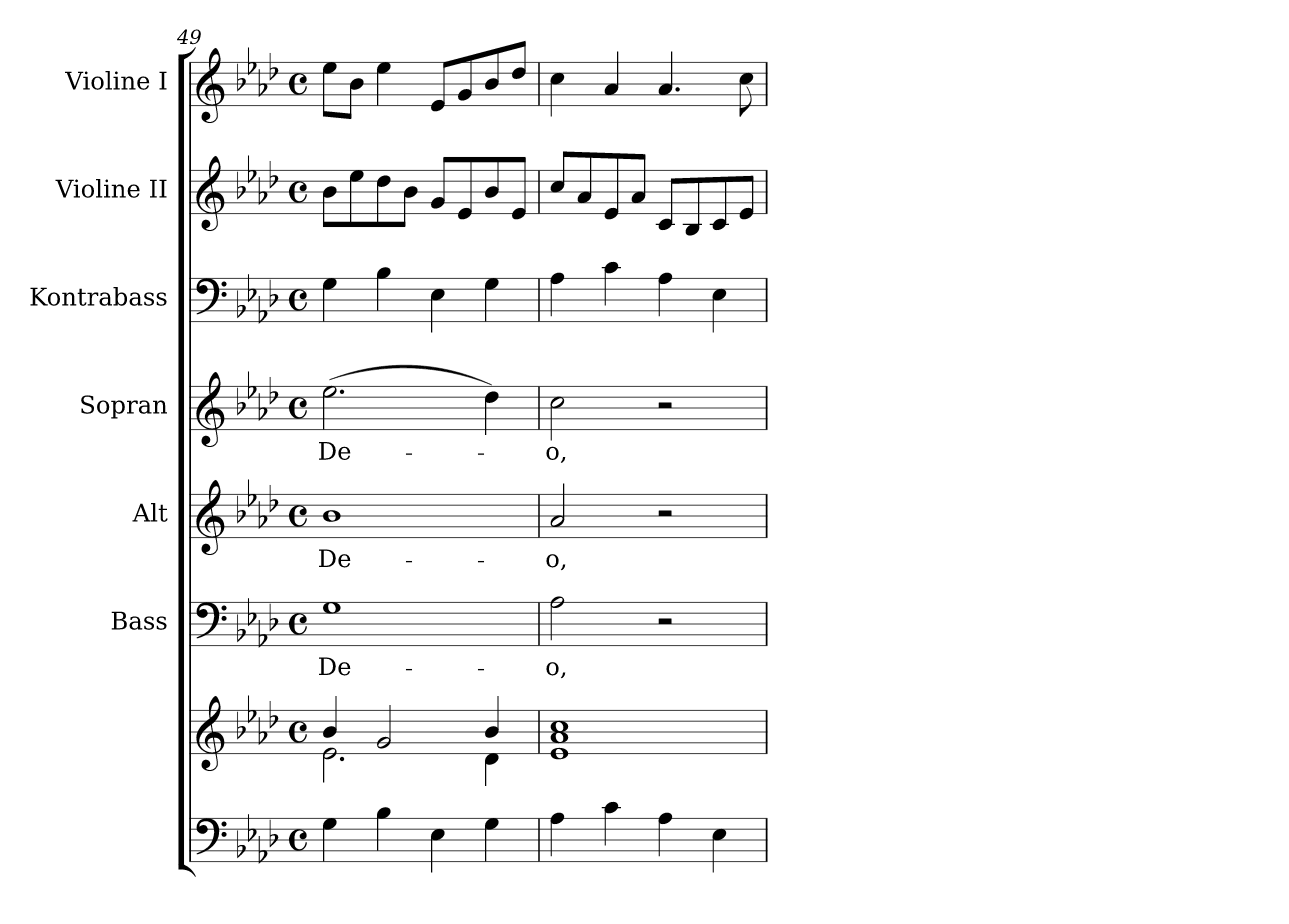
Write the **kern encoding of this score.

**kern	**kern	**kern	**text	**kern	**text	**kern	**text	**kern	**kern	**kern
*part7	*part7	*part6	*part6	*part5	*part5	*part4	*part4	*part3	*part2	*part1
*staff8	*staff7	*staff6	*staff6	*staff5	*staff5	*staff4	*staff4	*staff3	*staff2	*staff1
*	*	*I"Bass	*	*I"Alt	*	*I"Sopran	*	*I"Kontrabass	*I"Violine II	*I"Violine I
*	*	*I'B.	*	*I'A.	*	*I'S.	*	*I'Kb.	*I'Vl. II	*I'Vl. I
*clefF4	*clefG2	*clefF4	*	*clefG2	*	*clefG2	*	*clefF4	*clefG2	*clefG2
*	*	*	*	*	*	*	*	*ITrd7c12	*	*
*k[b-e-a-d-]	*k[b-e-a-d-]	*k[b-e-a-d-]	*	*k[b-e-a-d-]	*	*k[b-e-a-d-]	*	*k[b-e-a-d-]	*k[b-e-a-d-]	*k[b-e-a-d-]
*A-:	*A-:	*A-:	*	*A-:	*	*A-:	*	*A-:	*A-:	*A-:
*M4/4	*M4/4	*M4/4	*	*M4/4	*	*M4/4	*	*M4/4	*M4/4	*M4/4
*met(c)	*met(c)	*met(c)	*	*met(c)	*	*met(c)	*	*met(c)	*met(c)	*met(c)
=49	=49	=49	=49	=49	=49	=49	=49	=49	=49	=49
*	*^	*	*	*	*	*	*	*	*	*
!	!	!	!	!LO:LY:b	!	!LO:LY:b	!	!LO:LY:b	!	!	!
4G\	4b-/	2.e-\	1G	De-	1b-	De-	(>2.ee-\	De-	4GG\	8b-\L	8ee-\L
.	.	.	.	.	.	.	.	.	.	8ee-\	8b-\J
4B-\	2g/	.	.	.	.	.	.	.	4BB-\	8dd-\	4ee-\
.	.	.	.	.	.	.	.	.	.	8b-\J	.
4E-\	.	.	.	.	.	.	.	.	4EE-\	8g/L	8e-/L
.	.	.	.	.	.	.	.	.	.	8e-/	8g/
4G\	4b-/	4d-\	.	.	.	.	4dd-\)	.	4GG\	8b-/	8b-/
.	.	.	.	.	.	.	.	.	.	8e-/J	8dd-/J
*	*v	*v	*	*	*	*	*	*	*	*	*
=50	=50	=50	=50	=50	=50	=50	=50	=50	=50	=50
!	!	!	!LO:LY:b	!	!LO:LY:b	!	!LO:LY:b	!	!	!
4A-\	1e- 1a- 1cc	2A-\	-o,	2a-/	-o,	2cc\	-o,	4AA-\	8cc/L	4cc\
.	.	.	.	.	.	.	.	.	8a-/	.
4c\	.	.	.	.	.	.	.	4C\	8e-/	4a-/
.	.	.	.	.	.	.	.	.	8a-/J	.
4A-\	.	2r	.	2r	.	2r	.	4AA-\	8c/L	4.a-/
.	.	.	.	.	.	.	.	.	8B-/	.
4E-\	.	.	.	.	.	.	.	4EE-\	8c/	.
.	.	.	.	.	.	.	.	.	8e-/J	8cc\
=	=	=	=	=	=	=	=	=	=	=
*-	*-	*-	*-	*-	*-	*-	*-	*-	*-	*-
